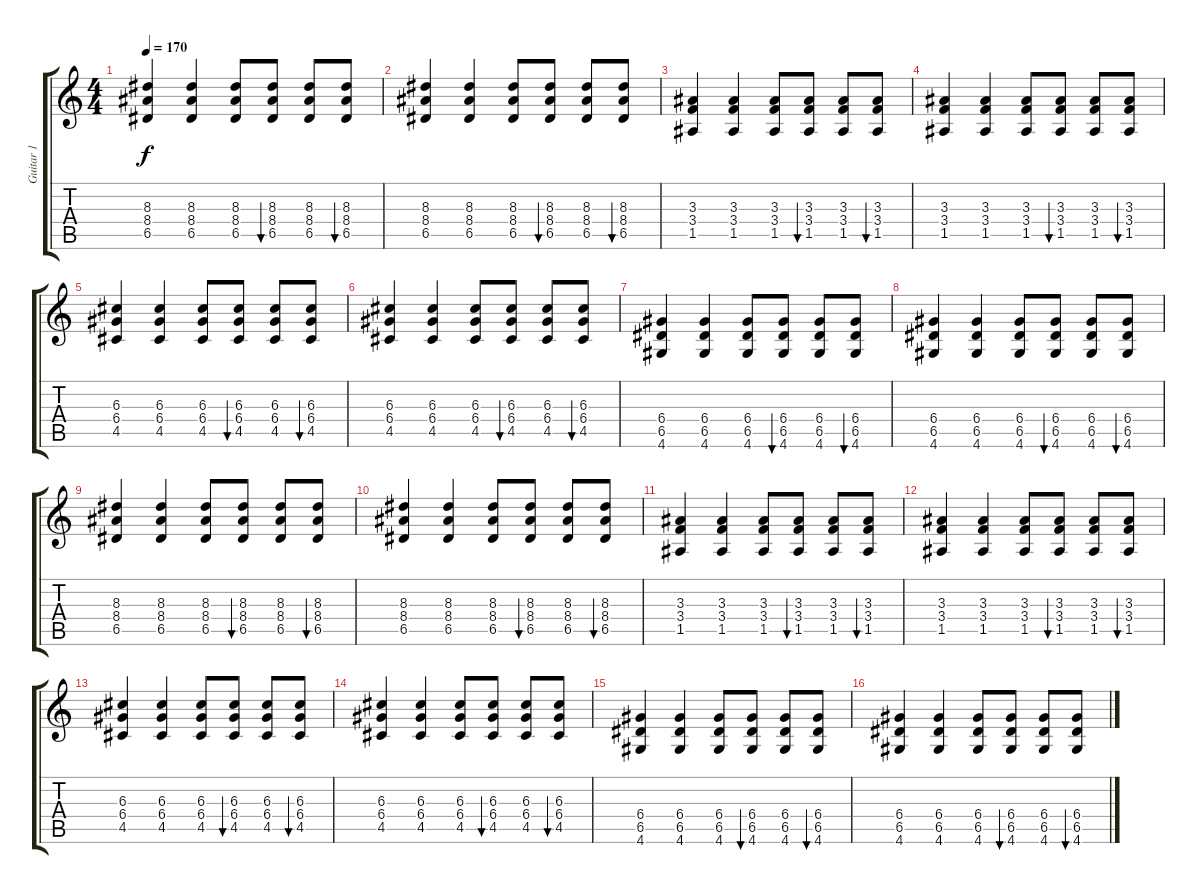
\track ("Guitar 1" "Guitar 1") {instrument overdrivenguitar}
\staff {score tabs}
\tuning (E4 B3 G3 D3 A2 E2) {hide}
\ts (4 4)
\tempo 170
\clef g2
\ks c
(8.3 8.4 6.5).4{dy f} (8.3 8.4 6.5).4 (8.3 8.4 6.5).8 (8.3 8.4 6.5).8{bu 60} (8.3 8.4 6.5).8 (8.3 8.4 6.5).8{bu 60} |
(8.3 8.4 6.5).4 (8.3 8.4 6.5).4 (8.3 8.4 6.5).8 (8.3 8.4 6.5).8{bu 60} (8.3 8.4 6.5).8 (8.3 8.4 6.5).8{bu 60} |
(3.3 3.4 1.5).4 (3.3 3.4 1.5).4 (3.3 3.4 1.5).8 (3.3 3.4 1.5).8{bu 60} (3.3 3.4 1.5).8 (3.3 3.4 1.5).8{bu 60} |
(3.3 3.4 1.5).4 (3.3 3.4 1.5).4 (3.3 3.4 1.5).8 (3.3 3.4 1.5).8{bu 60} (3.3 3.4 1.5).8 (3.3 3.4 1.5).8{bu 60} |
(6.3 6.4 4.5).4 (6.3 6.4 4.5).4 (6.3 6.4 4.5).8 (6.3 6.4 4.5).8{bu 60} (6.3 6.4 4.5).8 (6.3 6.4 4.5).8{bu 60} |
(6.3 6.4 4.5).4 (6.3 6.4 4.5).4 (6.3 6.4 4.5).8 (6.3 6.4 4.5).8{bu 60} (6.3 6.4 4.5).8 (6.3 6.4 4.5).8{bu 60} |
(6.4 6.5 4.6).4 (6.4 6.5 4.6).4 (6.4 6.5 4.6).8 (6.4 6.5 4.6).8{bu 60} (6.4 6.5 4.6).8 (6.4 6.5 4.6).8{bu 60} |
(6.4 6.5 4.6).4 (6.4 6.5 4.6).4 (6.4 6.5 4.6).8 (6.4 6.5 4.6).8{bu 60} (6.4 6.5 4.6).8 (6.4 6.5 4.6).8{bu 60} |
(8.3 8.4 6.5).4 (8.3 8.4 6.5).4 (8.3 8.4 6.5).8 (8.3 8.4 6.5).8{bu 60} (8.3 8.4 6.5).8 (8.3 8.4 6.5).8{bu 60} |
(8.3 8.4 6.5).4 (8.3 8.4 6.5).4 (8.3 8.4 6.5).8 (8.3 8.4 6.5).8{bu 60} (8.3 8.4 6.5).8 (8.3 8.4 6.5).8{bu 60} |
(3.3 3.4 1.5).4 (3.3 3.4 1.5).4 (3.3 3.4 1.5).8 (3.3 3.4 1.5).8{bu 60} (3.3 3.4 1.5).8 (3.3 3.4 1.5).8{bu 60} |
(3.3 3.4 1.5).4 (3.3 3.4 1.5).4 (3.3 3.4 1.5).8 (3.3 3.4 1.5).8{bu 60} (3.3 3.4 1.5).8 (3.3 3.4 1.5).8{bu 60} |
(6.3 6.4 4.5).4 (6.3 6.4 4.5).4 (6.3 6.4 4.5).8 (6.3 6.4 4.5).8{bu 60} (6.3 6.4 4.5).8 (6.3 6.4 4.5).8{bu 60} |
(6.3 6.4 4.5).4 (6.3 6.4 4.5).4 (6.3 6.4 4.5).8 (6.3 6.4 4.5).8{bu 60} (6.3 6.4 4.5).8 (6.3 6.4 4.5).8{bu 60} |
(6.4 6.5 4.6).4 (6.4 6.5 4.6).4 (6.4 6.5 4.6).8 (6.4 6.5 4.6).8{bu 60} (6.4 6.5 4.6).8 (6.4 6.5 4.6).8{bu 60} |
(6.4 6.5 4.6).4 (6.4 6.5 4.6).4 (6.4 6.5 4.6).8 (6.4 6.5 4.6).8{bu 60} (6.4 6.5 4.6).8 (6.4 6.5 4.6).8{bu 60}
